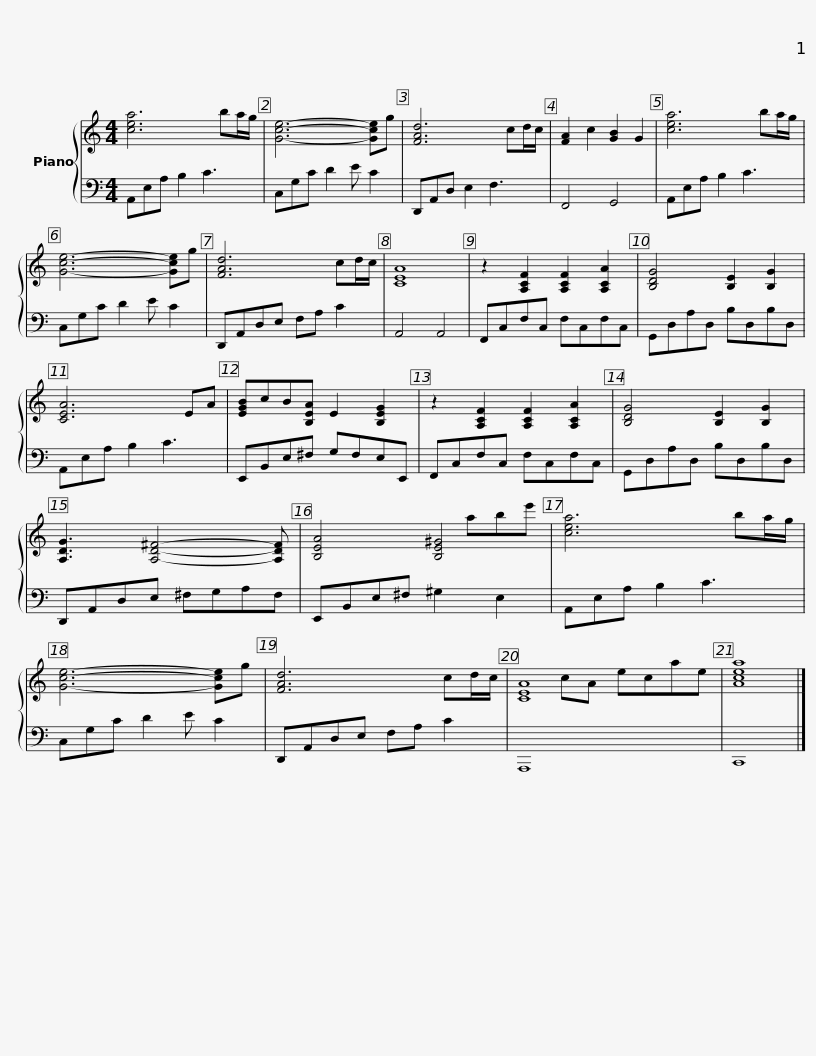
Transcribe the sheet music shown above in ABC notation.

X:1
%%score { ( 1 3 ) | 2 }
L:1/8
M:4/4
I:linebreak $
K:C
V:1 treble
V:3 treble
V:2 bass
V:1
 [cea]6 ba/g/ | [Gce]6- [Gce]g | [FAd]6 cd/c/ | [FA]2 c2 [GB]2 G2 | [cea]6 ba/g/ |$ %5
 [Gce]6- [Gce]g | [FAd]6 cd/c/ | [CEA]8 | z2 [A,CF]2 [A,CF]2 [A,CA]2 | [B,DG]4 [B,E]2 [B,G]2 |$ %10
 [CEA]6 EA | [EGB]cB[B,EA] E2 [B,EG]2 | z2 [A,CF]2 [A,CF]2 [A,CA]2 | [B,DG]4 [B,E]2 [B,G]2 | [A,DG]3 [A,D^F]4- [A,DF] |$ %15
 [B,EA]4 [B,E^G]4 | [cea]6 ba/g/ | [Gce]6- [Gce]g | [FAd]6 cd/c/ |$ [CEA]8 | %20
 [Acea]8 |] %21
V:2
 A,,E,A, B,2 C3 | C,G,C D2 E C2 | D,,A,,D, E,2 F,3 | F,,4 G,,4 | A,,E,A, B,2 C3 |$ %5
 C,G,C D2 E C2 | D,,A,,D,E, F,A, C2 | A,,4 A,,4 | F,,C,F,C, F,C,F,C, | G,,D,A,D, B,D,B,D, |$ %10
 A,,E,A, B,2 C3 | E,,B,,E,^F, G,F,E,E,, | F,,C,F,C, F,C,F,C, | G,,D,A,D, B,D,B,D, | D,,A,,D,E, ^F,G,A,F, |$ %15
 E,,B,,E,^F, ^G,2 E,2 | A,,E,A, B,2 C3 | C,G,C D2 E C2 | D,,A,,D,E, F,A, C2 |$ A,,,8 | %20
 C,,8 |] %21
V:3
 x8 | x8 | x8 | x8 | x8 |$ %5
 x8 | x8 | x8 | x8 | x8 |$ %10
 x8 | x8 | x8 | x8 | x8 |$ %15
 x5 abe' | x8 | x8 | x8 |$ x2 cA ecae | %20
 x8 |] %21
